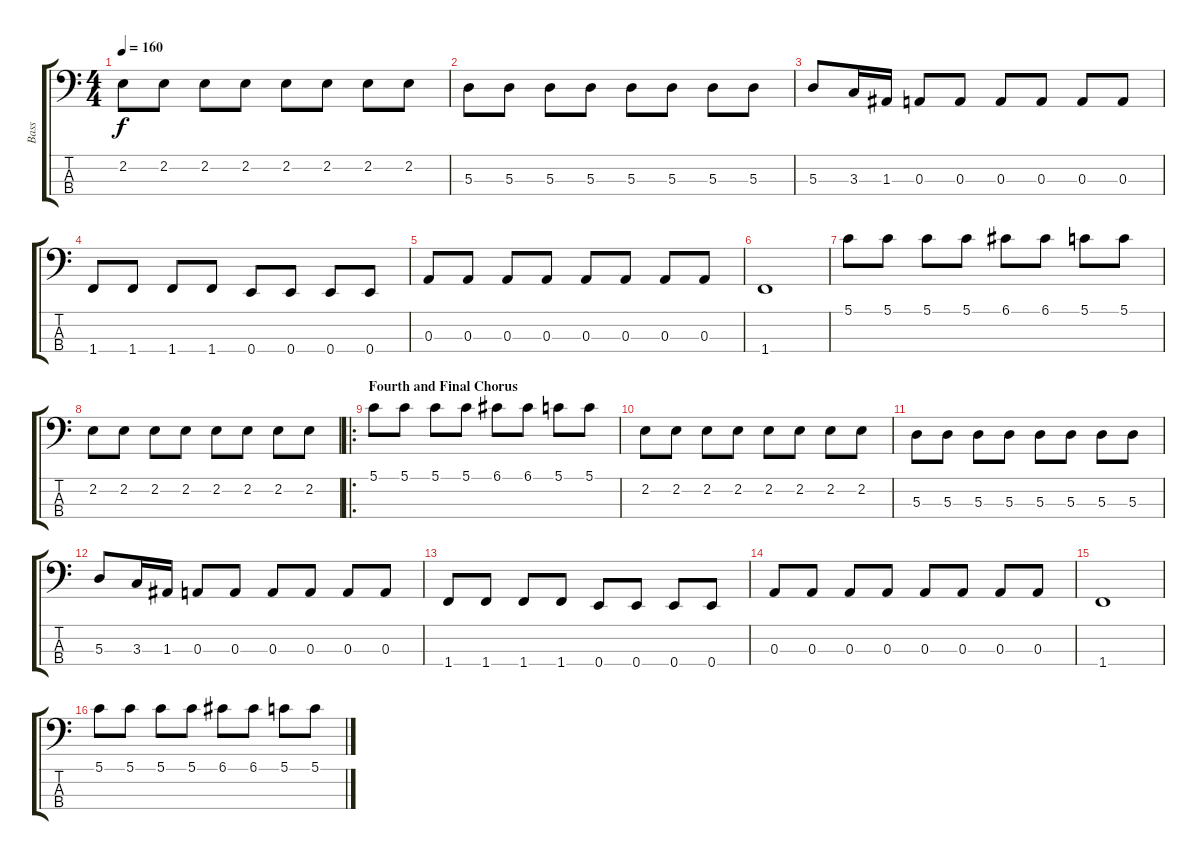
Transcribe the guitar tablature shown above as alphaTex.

\track ("Bass" "Bass") {instrument electricbassfinger}
\staff {score tabs}
\tuning (G2 D2 A1 E1) {hide}
\ts (4 4)
\tempo 160
\clef f4
\ks c
2.2.8{dy f} 2.2.8 2.2.8 2.2.8 2.2.8 2.2.8 2.2.8 2.2.8 |
5.3.8 5.3.8 5.3.8 5.3.8 5.3.8 5.3.8 5.3.8 5.3.8 |
5.3.8 3.3.16 1.3.16 0.3.8 0.3.8 0.3.8 0.3.8 0.3.8 0.3.8 |
1.4.8 1.4.8 1.4.8 1.4.8 0.4.8 0.4.8 0.4.8 0.4.8 |
0.3.8 0.3.8 0.3.8 0.3.8 0.3.8 0.3.8 0.3.8 0.3.8 |
1.4.1 |
5.1.8 5.1.8 5.1.8 5.1.8 6.1.8 6.1.8 5.1.8 5.1.8 |
2.2.8 2.2.8 2.2.8 2.2.8 2.2.8 2.2.8 2.2.8 2.2.8 |
\ro
\section ("" "Fourth and Final Chorus")
5.1.8 5.1.8 5.1.8 5.1.8 6.1.8 6.1.8 5.1.8 5.1.8 |
2.2.8 2.2.8 2.2.8 2.2.8 2.2.8 2.2.8 2.2.8 2.2.8 |
5.3.8 5.3.8 5.3.8 5.3.8 5.3.8 5.3.8 5.3.8 5.3.8 |
5.3.8 3.3.16 1.3.16 0.3.8 0.3.8 0.3.8 0.3.8 0.3.8 0.3.8 |
1.4.8 1.4.8 1.4.8 1.4.8 0.4.8 0.4.8 0.4.8 0.4.8 |
0.3.8 0.3.8 0.3.8 0.3.8 0.3.8 0.3.8 0.3.8 0.3.8 |
1.4.1 |
5.1.8 5.1.8 5.1.8 5.1.8 6.1.8 6.1.8 5.1.8 5.1.8
